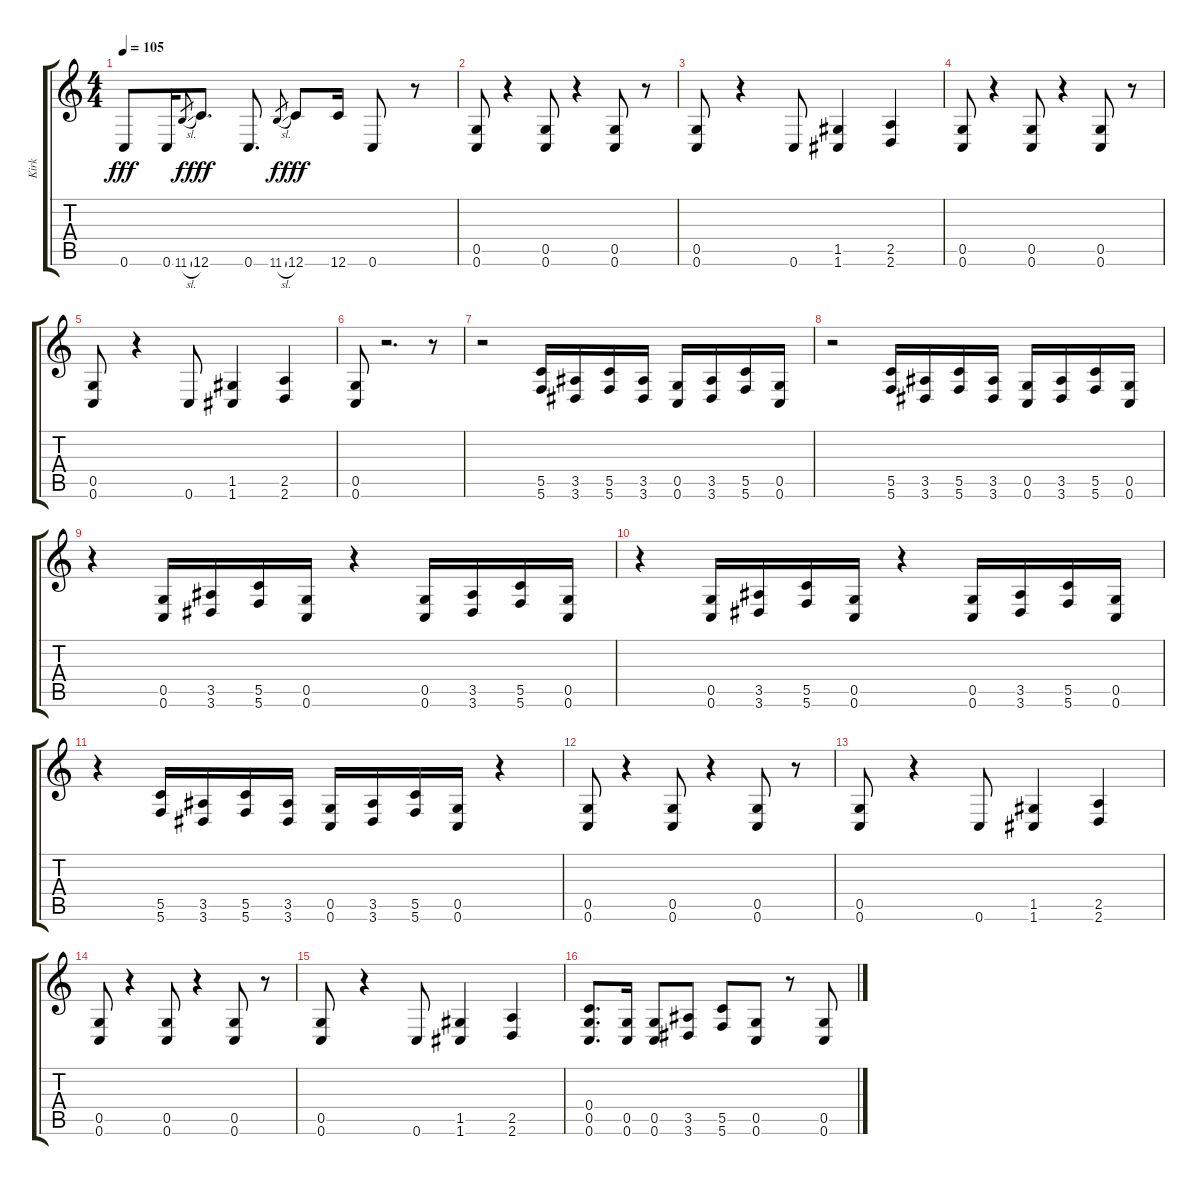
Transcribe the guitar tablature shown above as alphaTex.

\track ("Kirk" "Kirk") {instrument overdrivenguitar}
\staff {score tabs}
\tuning (D4 A3 F3 C3 G2 C2) {hide}
\ts (4 4)
\tempo 105
\clef g2
\ks c
0.6.8{dy fff} 0.6.16 11.6{sl}.8{gr dy f} 12.6.8{d dy fff} 0.6.8{d} 11.6{sl}.8{gr dy f} 12.6.8{dy fff} 12.6.16 0.6.8 r.8 |
(0.5 0.6).8 r.4 (0.5 0.6).8 r.4 (0.5 0.6).8 r.8 |
(0.5 0.6).8 r.4 0.6.8 (1.5 1.6).4 (2.5 2.6).4 |
(0.5 0.6).8 r.4 (0.5 0.6).8 r.4 (0.5 0.6).8 r.8 |
(0.5 0.6).8 r.4 0.6.8 (1.5 1.6).4 (2.5 2.6).4 |
(0.5 0.6).8 r.2{d} r.8 |
r.2 (5.5 5.6).16 (3.5 3.6).16 (5.5 5.6).16 (3.5 3.6).16 (0.5 0.6).16 (3.5 3.6).16 (5.5 5.6).16 (0.5 0.6).16 |
r.2 (5.5 5.6).16 (3.5 3.6).16 (5.5 5.6).16 (3.5 3.6).16 (0.5 0.6).16 (3.5 3.6).16 (5.5 5.6).16 (0.5 0.6).16 |
r.4 (0.5 0.6).16 (3.5 3.6).16 (5.5 5.6).16 (0.5 0.6).16 r.4 (0.5 0.6).16 (3.5 3.6).16 (5.5 5.6).16 (0.5 0.6).16 |
r.4 (0.5 0.6).16 (3.5 3.6).16 (5.5 5.6).16 (0.5 0.6).16 r.4 (0.5 0.6).16 (3.5 3.6).16 (5.5 5.6).16 (0.5 0.6).16 |
r.4 (5.5 5.6).16 (3.5 3.6).16 (5.5 5.6).16 (3.5 3.6).16 (0.5 0.6).16 (3.5 3.6).16 (5.5 5.6).16 (0.5 0.6).16 r.4 |
(0.5 0.6).8 r.4 (0.5 0.6).8 r.4 (0.5 0.6).8 r.8 |
(0.5 0.6).8 r.4 0.6.8 (1.5 1.6).4 (2.5 2.6).4 |
(0.5 0.6).8 r.4 (0.5 0.6).8 r.4 (0.5 0.6).8 r.8 |
(0.5 0.6).8 r.4 0.6.8 (1.5 1.6).4 (2.5 2.6).4 |
(0.4 0.5 0.6).8{d} (0.5 0.6).16 (0.5 0.6).8 (3.5 3.6).8 (5.5 5.6).8 (0.5 0.6).8 r.8 (0.5 0.6).8
